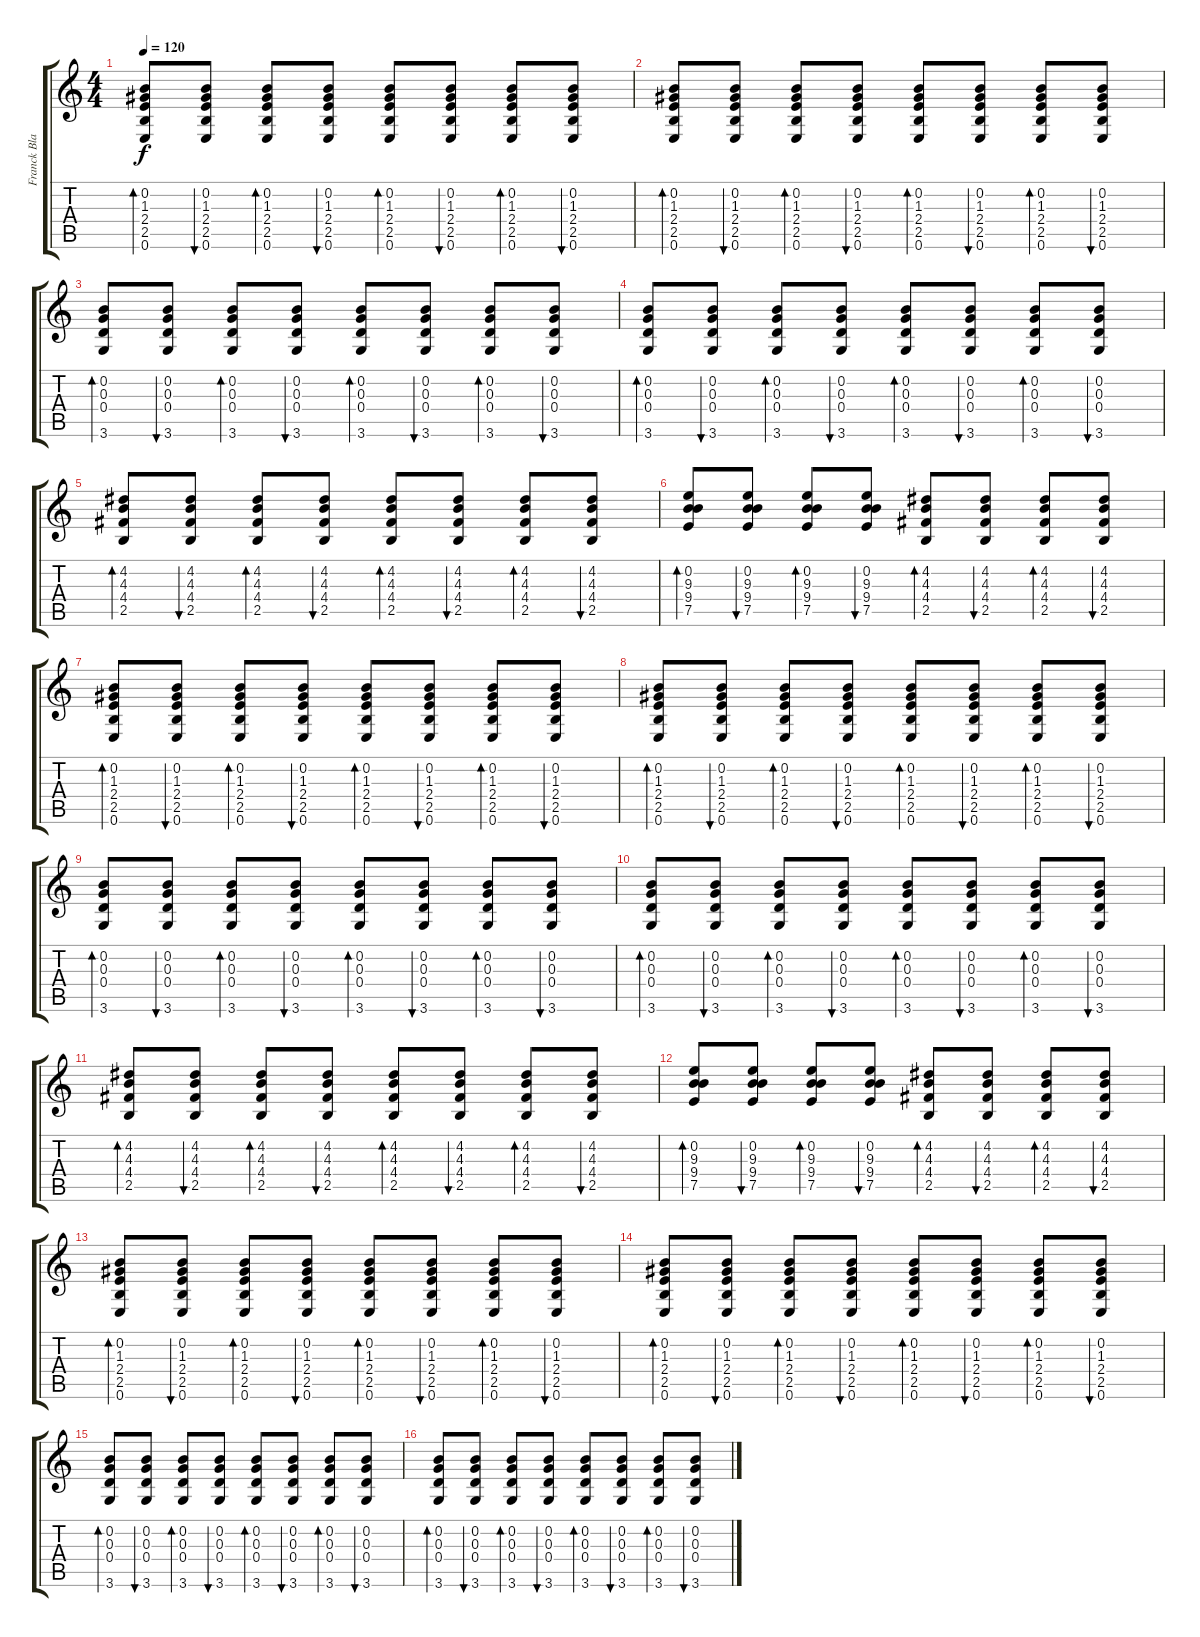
\track ("Franck Black" "Franck Bla") {instrument acousticguitarsteel}
\staff {score tabs}
\tuning (E4 B3 G3 D3 A2 E2) {hide}
\ts (4 4)
\tempo 120
\clef g2
\ks c
(0.2 1.3 2.4 2.5 0.6).8{bd 60 dy f} (0.2 1.3 2.4 2.5 0.6).8{bu 60} (0.2 1.3 2.4 2.5 0.6).8{bd 60} (0.2 1.3 2.4 2.5 0.6).8{bu 60} (0.2 1.3 2.4 2.5 0.6).8{bd 60} (0.2 1.3 2.4 2.5 0.6).8{bu 60} (0.2 1.3 2.4 2.5 0.6).8{bd 60} (0.2 1.3 2.4 2.5 0.6).8{bu 60} |
(0.2 1.3 2.4 2.5 0.6).8{bd 60} (0.2 1.3 2.4 2.5 0.6).8{bu 60} (0.2 1.3 2.4 2.5 0.6).8{bd 60} (0.2 1.3 2.4 2.5 0.6).8{bu 60} (0.2 1.3 2.4 2.5 0.6).8{bd 60} (0.2 1.3 2.4 2.5 0.6).8{bu 60} (0.2 1.3 2.4 2.5 0.6).8{bd 60} (0.2 1.3 2.4 2.5 0.6).8{bu 60} |
(0.2 0.3 0.4 3.6).8{bd 60} (0.2 0.3 0.4 3.6).8{bu 60} (0.2 0.3 0.4 3.6).8{bd 60} (0.2 0.3 0.4 3.6).8{bu 60} (0.2 0.3 0.4 3.6).8{bd 60} (0.2 0.3 0.4 3.6).8{bu 60} (0.2 0.3 0.4 3.6).8{bd 60} (0.2 0.3 0.4 3.6).8{bu 60} |
(0.2 0.3 0.4 3.6).8{bd 60} (0.2 0.3 0.4 3.6).8{bu 60} (0.2 0.3 0.4 3.6).8{bd 60} (0.2 0.3 0.4 3.6).8{bu 60} (0.2 0.3 0.4 3.6).8{bd 60} (0.2 0.3 0.4 3.6).8{bu 60} (0.2 0.3 0.4 3.6).8{bd 60} (0.2 0.3 0.4 3.6).8{bu 60} |
(4.2 4.3 4.4 2.5).8{bd 60} (4.2 4.3 4.4 2.5).8{bu 60} (4.2 4.3 4.4 2.5).8{bd 60} (4.2 4.3 4.4 2.5).8{bu 60} (4.2 4.3 4.4 2.5).8{bd 60} (4.2 4.3 4.4 2.5).8{bu 60} (4.2 4.3 4.4 2.5).8{bd 60} (4.2 4.3 4.4 2.5).8{bu 60} |
(0.2 9.3 9.4 7.5).8{bd 60} (0.2 9.3 9.4 7.5).8{bu 60} (0.2 9.3 9.4 7.5).8{bd 60} (0.2 9.3 9.4 7.5).8{bu 60} (4.2 4.3 4.4 2.5).8{bd 60} (4.2 4.3 4.4 2.5).8{bu 60} (4.2 4.3 4.4 2.5).8{bd 60} (4.2 4.3 4.4 2.5).8{bu 60} |
(0.2 1.3 2.4 2.5 0.6).8{bd 60} (0.2 1.3 2.4 2.5 0.6).8{bu 60} (0.2 1.3 2.4 2.5 0.6).8{bd 60} (0.2 1.3 2.4 2.5 0.6).8{bu 60} (0.2 1.3 2.4 2.5 0.6).8{bd 60} (0.2 1.3 2.4 2.5 0.6).8{bu 60} (0.2 1.3 2.4 2.5 0.6).8{bd 60} (0.2 1.3 2.4 2.5 0.6).8{bu 60} |
(0.2 1.3 2.4 2.5 0.6).8{bd 60} (0.2 1.3 2.4 2.5 0.6).8{bu 60} (0.2 1.3 2.4 2.5 0.6).8{bd 60} (0.2 1.3 2.4 2.5 0.6).8{bu 60} (0.2 1.3 2.4 2.5 0.6).8{bd 60} (0.2 1.3 2.4 2.5 0.6).8{bu 60} (0.2 1.3 2.4 2.5 0.6).8{bd 60} (0.2 1.3 2.4 2.5 0.6).8{bu 60} |
(0.2 0.3 0.4 3.6).8{bd 60} (0.2 0.3 0.4 3.6).8{bu 60} (0.2 0.3 0.4 3.6).8{bd 60} (0.2 0.3 0.4 3.6).8{bu 60} (0.2 0.3 0.4 3.6).8{bd 60} (0.2 0.3 0.4 3.6).8{bu 60} (0.2 0.3 0.4 3.6).8{bd 60} (0.2 0.3 0.4 3.6).8{bu 60} |
(0.2 0.3 0.4 3.6).8{bd 60} (0.2 0.3 0.4 3.6).8{bu 60} (0.2 0.3 0.4 3.6).8{bd 60} (0.2 0.3 0.4 3.6).8{bu 60} (0.2 0.3 0.4 3.6).8{bd 60} (0.2 0.3 0.4 3.6).8{bu 60} (0.2 0.3 0.4 3.6).8{bd 60} (0.2 0.3 0.4 3.6).8{bu 60} |
(4.2 4.3 4.4 2.5).8{bd 60} (4.2 4.3 4.4 2.5).8{bu 60} (4.2 4.3 4.4 2.5).8{bd 60} (4.2 4.3 4.4 2.5).8{bu 60} (4.2 4.3 4.4 2.5).8{bd 60} (4.2 4.3 4.4 2.5).8{bu 60} (4.2 4.3 4.4 2.5).8{bd 60} (4.2 4.3 4.4 2.5).8{bu 60} |
(0.2 9.3 9.4 7.5).8{bd 60} (0.2 9.3 9.4 7.5).8{bu 60} (0.2 9.3 9.4 7.5).8{bd 60} (0.2 9.3 9.4 7.5).8{bu 60} (4.2 4.3 4.4 2.5).8{bd 60} (4.2 4.3 4.4 2.5).8{bu 60} (4.2 4.3 4.4 2.5).8{bd 60} (4.2 4.3 4.4 2.5).8{bu 60} |
(0.2 1.3 2.4 2.5 0.6).8{bd 60} (0.2 1.3 2.4 2.5 0.6).8{bu 60} (0.2 1.3 2.4 2.5 0.6).8{bd 60} (0.2 1.3 2.4 2.5 0.6).8{bu 60} (0.2 1.3 2.4 2.5 0.6).8{bd 60} (0.2 1.3 2.4 2.5 0.6).8{bu 60} (0.2 1.3 2.4 2.5 0.6).8{bd 60} (0.2 1.3 2.4 2.5 0.6).8{bu 60} |
(0.2 1.3 2.4 2.5 0.6).8{bd 60} (0.2 1.3 2.4 2.5 0.6).8{bu 60} (0.2 1.3 2.4 2.5 0.6).8{bd 60} (0.2 1.3 2.4 2.5 0.6).8{bu 60} (0.2 1.3 2.4 2.5 0.6).8{bd 60} (0.2 1.3 2.4 2.5 0.6).8{bu 60} (0.2 1.3 2.4 2.5 0.6).8{bd 60} (0.2 1.3 2.4 2.5 0.6).8{bu 60} |
(0.2 0.3 0.4 3.6).8{bd 60} (0.2 0.3 0.4 3.6).8{bu 60} (0.2 0.3 0.4 3.6).8{bd 60} (0.2 0.3 0.4 3.6).8{bu 60} (0.2 0.3 0.4 3.6).8{bd 60} (0.2 0.3 0.4 3.6).8{bu 60} (0.2 0.3 0.4 3.6).8{bd 60} (0.2 0.3 0.4 3.6).8{bu 60} |
(0.2 0.3 0.4 3.6).8{bd 60} (0.2 0.3 0.4 3.6).8{bu 60} (0.2 0.3 0.4 3.6).8{bd 60} (0.2 0.3 0.4 3.6).8{bu 60} (0.2 0.3 0.4 3.6).8{bd 60} (0.2 0.3 0.4 3.6).8{bu 60} (0.2 0.3 0.4 3.6).8{bd 60} (0.2 0.3 0.4 3.6).8{bu 60}
